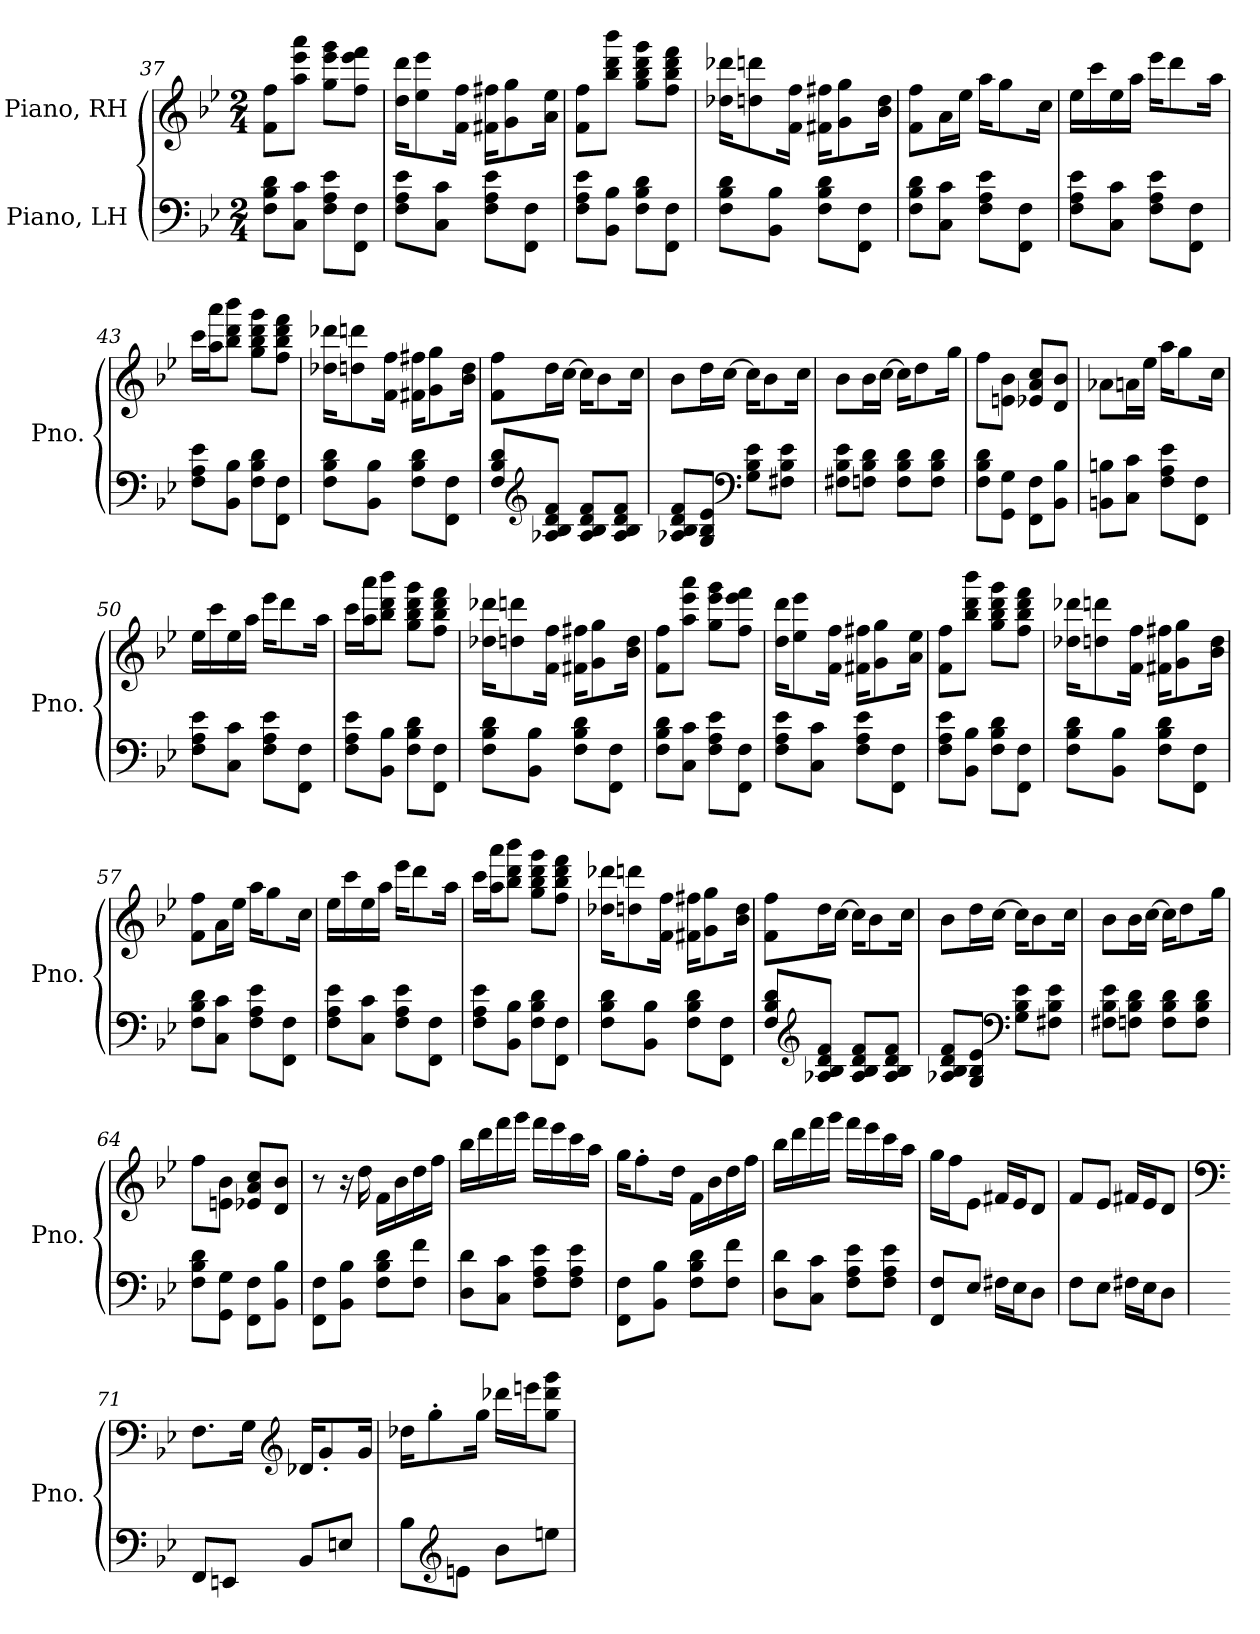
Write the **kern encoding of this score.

**kern	**kern
*part2	*part1
*staff2	*staff1
*I"Piano, LH	*I"Piano, RH
*I'Pno.	*I'Pno.
*clefF4	*clefG2
*k[b-e-]	*k[b-e-]
*M2/4	*M2/4
=37	=37
8F\ 8B-\ 8d\L	8f\ 8ff\L
8C\ 8c\J	8aa\ 8eee-\ 8aaa\J
8F\ 8A\ 8e-\L	8gg\ 8eee-\ 8ggg\L
8FF\ 8F\J	8ff\ 8eee-\ 8fff\J
=38	=38
8F\ 8A\ 8e-\L	16dd\ 16ddd\KL
.	8ee-\ 8eee-\
8C\ 8c\J	.
.	16f\ 16ff\Jk
8F\ 8A\ 8e-\L	16f#X\ 16ff#X\KL
.	8g\ 8gg\
8FF\ 8F\J	.
.	16a\ 16ee-\Jk
!!LO:LB:g=z
=39	=39
8F\ 8A\ 8e-\L	8f\ 8ff\L
8BB-\ 8B-\J	8bb-\ 8ddd\ 8bbb-\J
8F\ 8B-\ 8d\L	8gg\ 8bb-\ 8ddd\ 8ggg\L
8FF\ 8F\J	8ff\ 8bb-\ 8ddd\ 8fff\J
=40	=40
8F\ 8B-\ 8d\L	16dd-X\ 16ddd-X\KL
.	8ddn\ 8dddn\
8BB-\ 8B-\J	.
.	16f\ 16ff\Jk
8F\ 8B-\ 8d\L	16f#X\ 16ff#X\KL
.	8g\ 8gg\
8FF\ 8F\J	.
.	16b-\ 16dd\Jk
=41	=41
8F\ 8B-\ 8d\L	8f\ 8ff\L
8C\ 8c\J	16a\L
.	16ee-\JJ
8F\ 8A\ 8e-\L	16aa\KL
.	8gg\
8FF\ 8F\J	.
.	16cc\Jk
=42	=42
8F\ 8A\ 8e-\L	16ee-\LL
.	16ccc\
8C\ 8c\J	16ee-\
.	16aa\JJ
8F\ 8A\ 8e-\L	16eee-\KL
.	8ddd\
8FF\ 8F\J	.
.	16aa\Jk
=43	=43
8F\ 8A\ 8e-\L	16ccc\LL
.	16aa\ 16aaa\J
8BB-\ 8B-\J	8bb-\ 8ddd\ 8bbb-\J
8F\ 8B-\ 8d\L	8gg\ 8bb-\ 8ddd\ 8ggg\L
8FF\ 8F\J	8ff\ 8bb-\ 8ddd\ 8fff\J
!!LO:LB:g=z
=44	=44
8F\ 8B-\ 8d\L	16dd-X\ 16ddd-X\KL
.	8ddn\ 8dddn\
8BB-\ 8B-\J	.
.	16f\ 16ff\Jk
8F\ 8B-\ 8d\L	16f#X\ 16ff#X\KL
.	8g\ 8gg\
8FF\ 8F\J	.
.	16b-\ 16dd\Jk
=45	=45
8F/ 8B-/ 8d/L	8f\ 8ff\L
*clefG2	*
8A-X/ 8B-/ 8d/ 8f/J	16dd\L
.	[16cc\JJ
8A-/ 8B-/ 8d/ 8f/L	16cc\KL]
.	8b-\
8A-/ 8B-/ 8d/ 8f/J	.
.	16cc\Jk
=46	=46
8A-X/ 8B-/ 8d/ 8f/L	8b-\L
8G/ 8B-/ 8e-/J	16dd\L
.	[16cc\JJ
*clefF4	*
8G\ 8B-\ 8e-\L	16cc\KL]
.	8b-\
8F#X\ 8B-\ 8e-\J	.
.	16cc\Jk
=47	=47
8F#X\ 8B-\ 8e-\L	8b-\L
8Fn\ 8B-\ 8d\J	16b-\L
.	[16cc\JJ
8F\ 8B-\ 8d\L	16cc\KL]
.	8dd\
8F\ 8B-\ 8d\J	.
.	16gg\Jk
=48	=48
8F\ 8B-\ 8d\L	8ff\L
8GG\ 8G\J	8en\ 8b-\J
8FF\ 8F\L	8e-X/ 8a/ 8cc/L
8BB-\ 8B-\J	8d/ 8b-/J
!!LO:LB:g=z
=49	=49
8BBn\ 8Bn\L	8a-X\L
8C\ 8c\J	16an\L
.	16ee-\JJ
8F\ 8A\ 8e-\L	16aa\KL
.	8gg\
8FF\ 8F\J	.
.	16cc\Jk
=50	=50
8F\ 8A\ 8e-\L	16ee-\LL
.	16ccc\
8C\ 8c\J	16ee-\
.	16aa\JJ
8F\ 8A\ 8e-\L	16eee-\KL
.	8ddd\
8FF\ 8F\J	.
.	16aa\Jk
=51	=51
8F\ 8A\ 8e-\L	16ccc\LL
.	16aa\ 16aaa\J
8BB-\ 8B-\J	8bb-\ 8ddd\ 8bbb-\J
8F\ 8B-\ 8d\L	8gg\ 8bb-\ 8ddd\ 8ggg\L
8FF\ 8F\J	8ff\ 8bb-\ 8ddd\ 8fff\J
=52	=52
8F\ 8B-\ 8d\L	16dd-X\ 16ddd-X\KL
.	8ddn\ 8dddn\
8BB-\ 8B-\J	.
.	16f\ 16ff\Jk
8F\ 8B-\ 8d\L	16f#X\ 16ff#X\KL
.	8g\ 8gg\
8FF\ 8F\J	.
.	16b-\ 16dd\Jk
=53	=53
8F\ 8B-\ 8d\L	8f\ 8ff\L
8C\ 8c\J	8aa\ 8eee-\ 8aaa\J
8F\ 8A\ 8e-\L	8gg\ 8eee-\ 8ggg\L
8FF\ 8F\J	8ff\ 8eee-\ 8fff\J
!!LO:PB:g=z
=54	=54
8F\ 8A\ 8e-\L	16dd\ 16ddd\KL
.	8ee-\ 8eee-\
8C\ 8c\J	.
.	16f\ 16ff\Jk
8F\ 8A\ 8e-\L	16f#X\ 16ff#X\KL
.	8g\ 8gg\
8FF\ 8F\J	.
.	16a\ 16ee-\Jk
=55	=55
8F\ 8A\ 8e-\L	8f\ 8ff\L
8BB-\ 8B-\J	8bb-\ 8ddd\ 8bbb-\J
8F\ 8B-\ 8d\L	8gg\ 8bb-\ 8ddd\ 8ggg\L
8FF\ 8F\J	8ff\ 8bb-\ 8ddd\ 8fff\J
=56	=56
8F\ 8B-\ 8d\L	16dd-X\ 16ddd-X\KL
.	8ddn\ 8dddn\
8BB-\ 8B-\J	.
.	16f\ 16ff\Jk
8F\ 8B-\ 8d\L	16f#X\ 16ff#X\KL
.	8g\ 8gg\
8FF\ 8F\J	.
.	16b-\ 16dd\Jk
=57	=57
8F\ 8B-\ 8d\L	8f\ 8ff\L
8C\ 8c\J	16a\L
.	16ee-\JJ
8F\ 8A\ 8e-\L	16aa\KL
.	8gg\
8FF\ 8F\J	.
.	16cc\Jk
=58	=58
8F\ 8A\ 8e-\L	16ee-\LL
.	16ccc\
8C\ 8c\J	16ee-\
.	16aa\JJ
8F\ 8A\ 8e-\L	16eee-\KL
.	8ddd\
8FF\ 8F\J	.
.	16aa\Jk
!!LO:LB:g=z
=59	=59
8F\ 8A\ 8e-\L	16ccc\LL
.	16aa\ 16aaa\J
8BB-\ 8B-\J	8bb-\ 8ddd\ 8bbb-\J
8F\ 8B-\ 8d\L	8gg\ 8bb-\ 8ddd\ 8ggg\L
8FF\ 8F\J	8ff\ 8bb-\ 8ddd\ 8fff\J
=60	=60
8F\ 8B-\ 8d\L	16dd-X\ 16ddd-X\KL
.	8ddn\ 8dddn\
8BB-\ 8B-\J	.
.	16f\ 16ff\Jk
8F\ 8B-\ 8d\L	16f#X\ 16ff#X\KL
.	8g\ 8gg\
8FF\ 8F\J	.
.	16b-\ 16dd\Jk
=61	=61
8F/ 8B-/ 8d/L	8f\ 8ff\L
*clefG2	*
8A-X/ 8B-/ 8d/ 8f/J	16dd\L
.	[16cc\JJ
8A-/ 8B-/ 8d/ 8f/L	16cc\KL]
.	8b-\
8A-/ 8B-/ 8d/ 8f/J	.
.	16cc\Jk
=62	=62
8A-X/ 8B-/ 8d/ 8f/L	8b-\L
8G/ 8B-/ 8e-/J	16dd\L
.	[16cc\JJ
*clefF4	*
8G\ 8B-\ 8e-\L	16cc\KL]
.	8b-\
8F#X\ 8B-\ 8e-\J	.
.	16cc\Jk
=63	=63
8F#X\ 8B-\ 8e-\L	8b-\L
8Fn\ 8B-\ 8d\J	16b-\L
.	[16cc\JJ
8F\ 8B-\ 8d\L	16cc\KL]
.	8dd\
8F\ 8B-\ 8d\J	.
.	16gg\Jk
!!LO:LB:g=z
=64	=64
8F\ 8B-\ 8d\L	8ff\L
8GG\ 8G\J	8en\ 8b-\J
8FF\ 8F\L	8e-X/ 8a/ 8cc/L
8BB-\ 8B-\J	8d/ 8b-/J
=65	=65
8FF\ 8F\L	8r
8BB-\ 8B-\J	16r
.	16dd\
8F\ 8B-\ 8d\L	16f\LL
.	16b-\
8F\ 8f\J	16dd\
.	16ff\JJ
=66	=66
8D\ 8d\L	16bb-\LL
.	16ddd\
8C\ 8c\J	16fff\
.	16ggg\JJ
8F\ 8A\ 8e-\L	16fff\LL
.	16eee-\
8F\ 8A\ 8e-\J	16ccc\
.	16aa\JJ
=67	=67
8FF\ 8F\L	16gg\KL
.	8ff'\
8BB-\ 8B-\J	.
.	16dd\Jk
8F\ 8B-\ 8d\L	16f\LL
.	16b-\
8F\ 8f\J	16dd\
.	16ff\JJ
!!LO:LB:g=z
=68	=68
8D\ 8d\L	16bb-\LL
.	16ddd\
8C\ 8c\J	16fff\
.	16ggg\JJ
8F\ 8A\ 8e-\L	16fff\LL
.	16eee-\
8F\ 8A\ 8e-\J	16ccc\
.	16aa\JJ
=69	=69
8FF/ 8F/L	16gg\LL
.	16ff\J
8E-/J	8e-\J
16F#X\LL	16f#X/LL
16E-\J	16e-/J
8D\J	8d/J
=70	=70
8F\L	8f/L
8E-\J	8e-/J
16F#X\LL	16f#X/LL
16E-\J	16e-/J
8D\J	8d/J
=71	=71
*	*clefF4
8FF/L	8.F\L
8EEn/J	.
.	16G\Jk
*	*clefG2
8BB-/L	16d-X/KL
.	8g'/
8En/J	.
.	16g/Jk
!!LO:LB:g=z
=72	=72
8B-\L	16dd-X\KL
.	8gg'\
*clefG2	*
8en\J	.
.	16gg\Jk
8b-\L	16ddd-X\LL
.	16eeen\J
8een\J	8gg\ 8ddd-\ 8ggg\J
=	=
*-	*-
